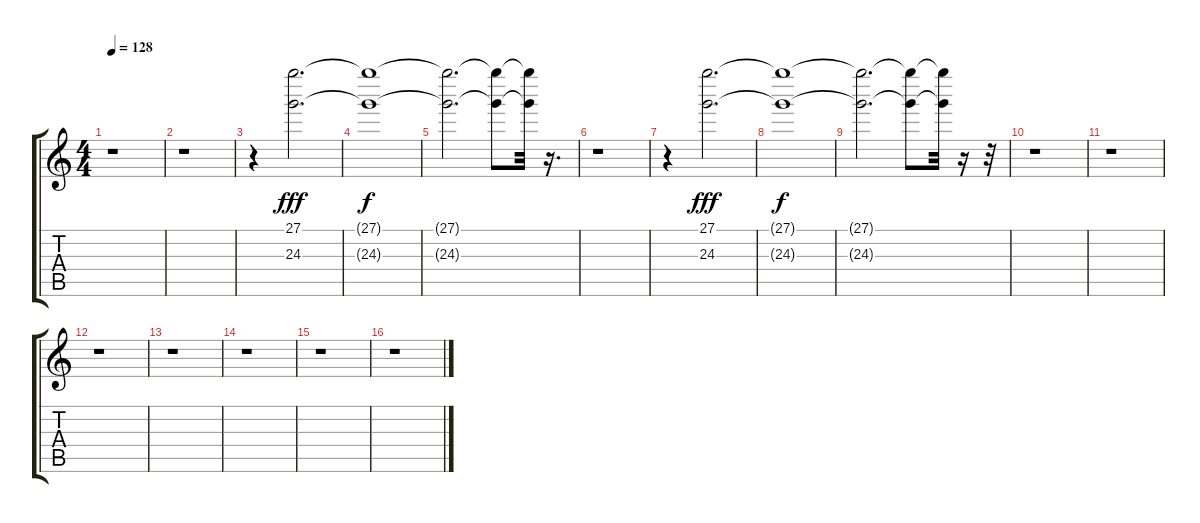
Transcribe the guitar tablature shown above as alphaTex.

\track "" {instrument electricguitarjazz}
\staff {score tabs}
\tuning (E4 B3 G3 D3 A2 E2) {hide}
\ts (4 4)
\tempo 128
\clef g2
\ks c
r.1{dy fff} |
r.1 |
r.4 (27.1 24.3).2{d} |
(27.1{t} 24.3{t}).1{dy f} |
(27.1{t} 24.3{t}).2{d} (27.1{t} 24.3{t}).8 (27.1{t} 24.3{t}).32 r.16{d} |
r.1 |
r.4 (27.1 24.3).2{d dy fff} |
(27.1{t} 24.3{t}).1{dy f} |
(27.1{t} 24.3{t}).2{d} (27.1{t} 24.3{t}).8 (27.1{t} 24.3{t}).32 r.16 r.32 |
r.1 |
r.1 |
r.1 |
r.1 |
r.1 |
r.1 |
r.1
